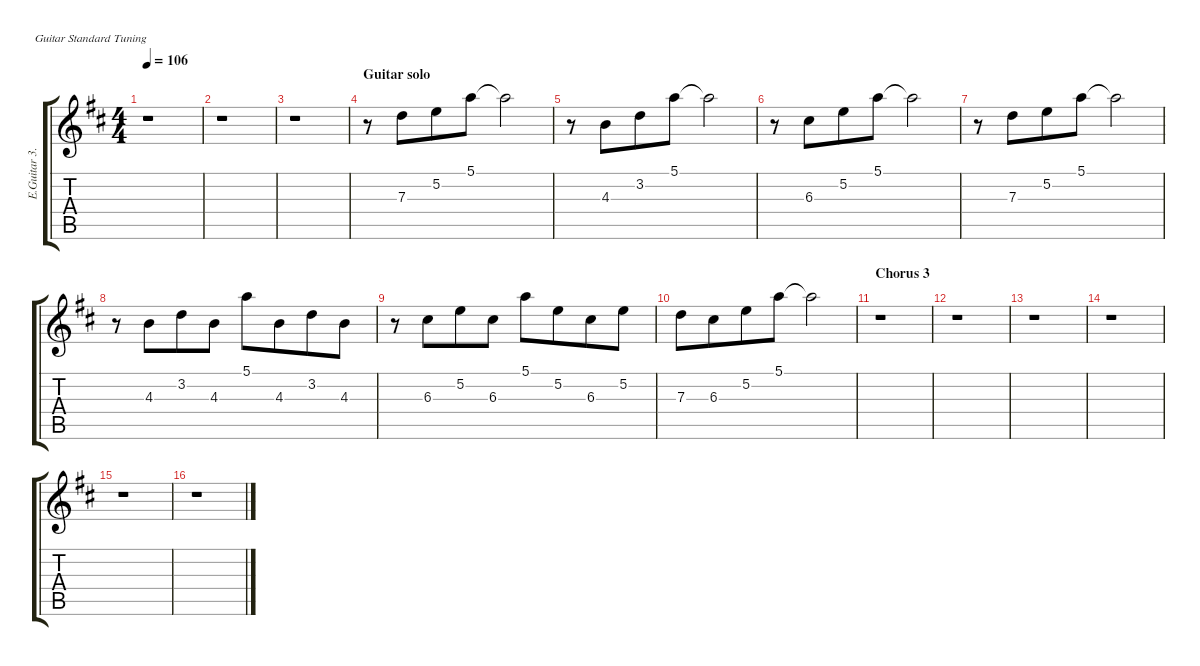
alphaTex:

\defaultSystemsLayout 4
\hideDynamics
\track ("E.Guitar 3." "E.Guitar 3.") {defaultSystemsLayout 4 instrument overdrivenguitar}
\staff {score tabs}
\tuning (E4 B3 G3 D3 A2 E2)
\ts (4 4)
\tempo 106
\clef g2
\ks d
r.1{dy mf} |
r.1 |
r.1 |
\section ("" "Guitar solo")
r.8 7.3{acc forcenatural}.8{beam merge} 5.2{acc forcenatural}.8 5.1{acc forcenatural}.8 5.1{t acc forcenatural}.2 |
r.8 4.3{acc forcenatural}.8{beam merge} 3.2{acc forcenatural}.8 5.1{acc forcenatural}.8 5.1{t acc forcenatural}.2 |
r.8 6.3{acc #}.8{beam merge} 5.2{acc forcenatural}.8 5.1{acc forcenatural}.8 5.1{t acc forcenatural}.2 |
r.8 7.3{acc forcenatural}.8{beam merge} 5.2{acc forcenatural}.8 5.1{acc forcenatural}.8 5.1{t acc forcenatural}.2 |
r.8 4.3{acc forcenatural}.8{beam merge} 3.2{acc forcenatural}.8 4.3{acc forcenatural}.8 5.1{acc forcenatural}.8 4.3{acc forcenatural}.8{beam merge} 3.2{acc forcenatural}.8 4.3{acc forcenatural}.8 |
r.8 6.3{acc #}.8{beam merge} 5.2{acc forcenatural}.8 6.3{acc #}.8 5.1{acc forcenatural}.8 5.2{acc forcenatural}.8{beam merge} 6.3{acc #}.8{beam merge} 5.2{acc forcenatural}.8 |
7.3{acc forcenatural}.8{beam merge} 6.3{acc #}.8{beam merge} 5.2{acc forcenatural}.8 5.1{acc forcenatural}.8 5.1{t acc forcenatural}.2 |
\section ("" "Chorus 3")
r.1 |
r.1 |
r.1 |
r.1 |
r.1 |
r.1
